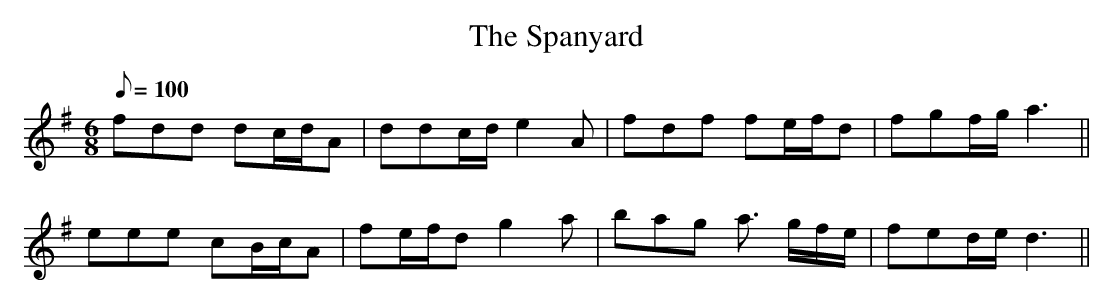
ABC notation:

X:1
T:The Spanyard
M:6/8
L:1/8
Q:100
K:DMix
fdd dc/2d/2A|ddc/2d/2 e2A|fdf fe/2f/2d|fgf/2g/2 a3||
eee cB/2c/2A|fe/2f/2d g2a|bag a> gf/2e/2|fed/2e/2 d3||
